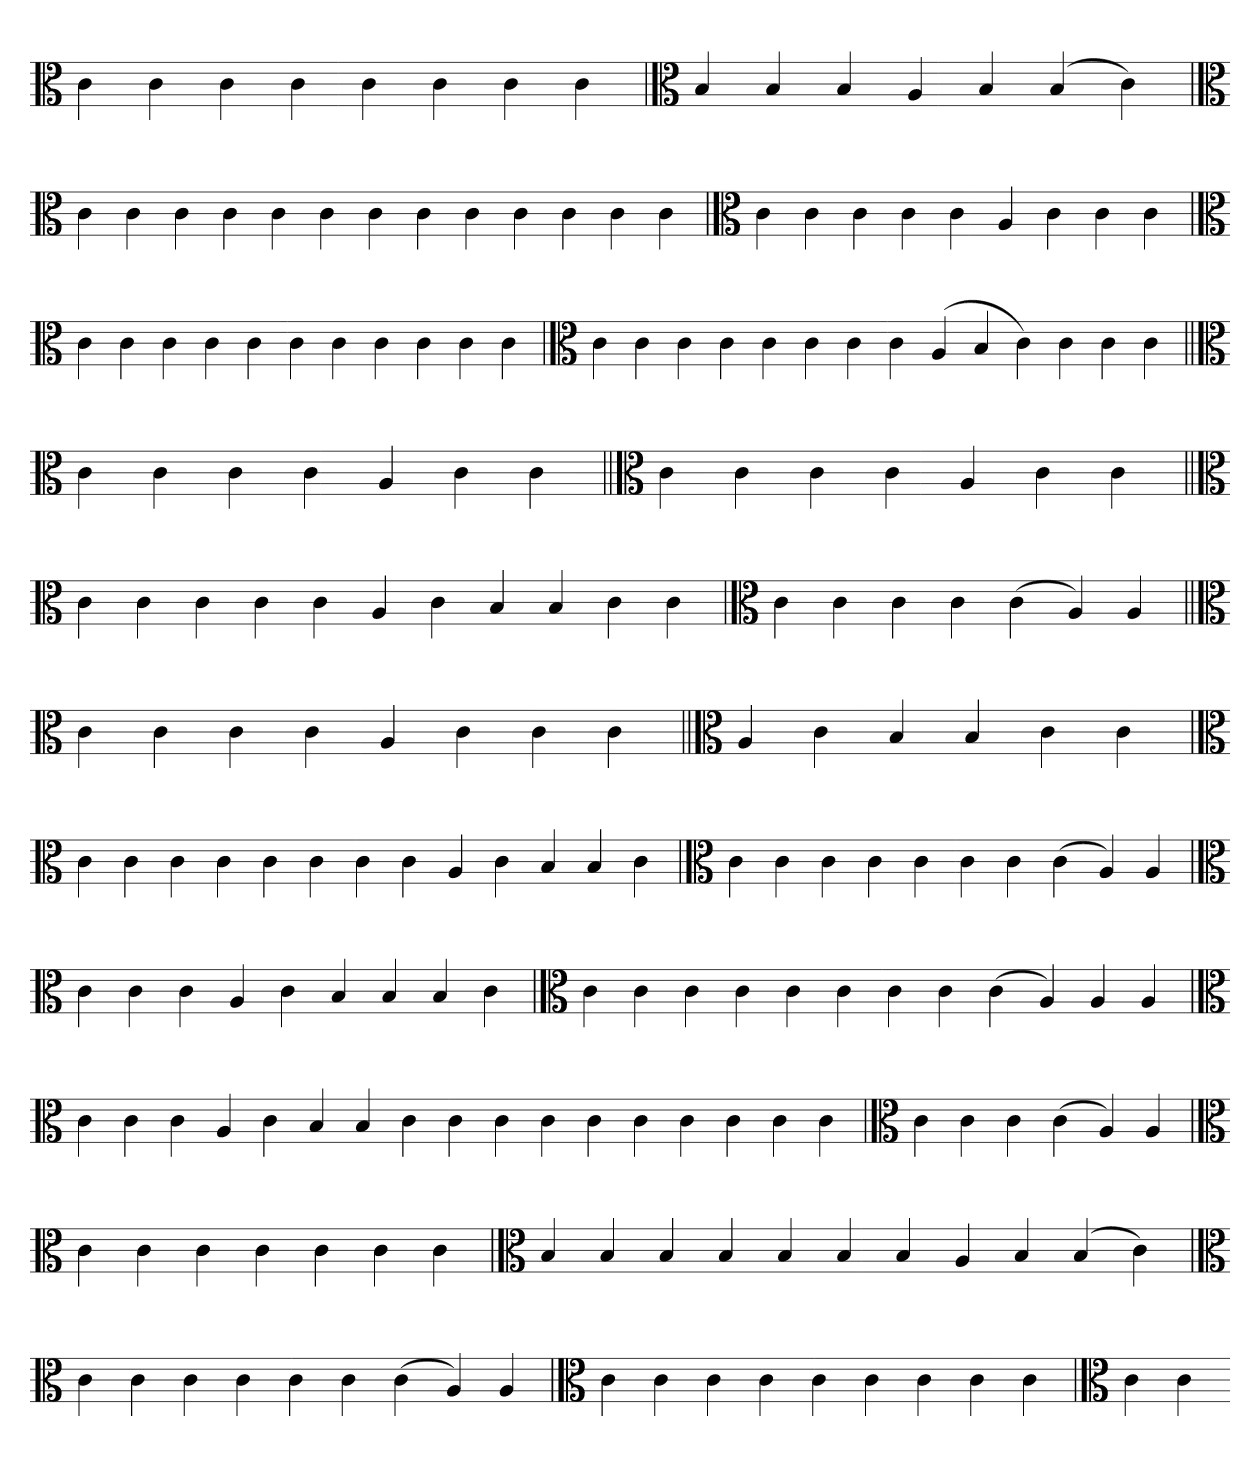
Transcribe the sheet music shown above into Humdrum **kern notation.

**kern
*part1
*staff1
*clefC3
=
4c
4c
4c
4c
4c
4c
4c
4c
=`
*clefC3
4B
4B
4B
4A
4B
(4B
4c)
=
*clefC3
4c
4c
4c
4c
4c
4c
4c
4c
4c
4c
4c
4c
4c
=`
*clefC3
4c
4c
4c
4c
4c
4A
4c
4c
4c
=
*clefC3
4c
4c
4c
4c
4c
4c
4c
4c
4c
4c
4c
=`
*clefC3
4c
4c
4c
4c
4c
4c
4c
4c
(4A
4B
4c)
4c
4c
4c
=||
*clefC3
4c
4c
4c
4c
4A
4c
4c
=||
*clefC3
4c
4c
4c
4c
4A
4c
4c
=||
*clefC3
4c
4c
4c
4c
4c
4A
4c
4B
4B
4c
4c
=`
*clefC3
4c
4c
4c
4c
(4c
4A)
4A
=||
*clefC3
4c
4c
4c
4c
4A
4c
4c
4c
=||
*clefC3
4A
4c
4B
4B
4c
4c
='
*clefC3
4c
4c
4c
4c
4c
4c
4c
4c
4A
4c
4B
4B
4c
='
*clefC3
4c
4c
4c
4c
4c
4c
4c
(4c
4A)
4A
=
*clefC3
4c
4c
4c
4A
4c
4B
4B
4B
4c
=
*clefC3
4c
4c
4c
4c
4c
4c
4c
4c
(4c
4A)
4A
4A
=
*clefC3
4c
4c
4c
4A
4c
4B
4B
4c
4c
4c
4c
4c
4c
4c
4c
4c
4c
='
*clefC3
4c
4c
4c
(4c
4A)
4A
=
*clefC3
4c
4c
4c
4c
4c
4c
4c
='
*clefC3
4B
4B
4B
4B
4B
4B
4B
4A
4B
(4B
4c)
=
*clefC3
4c
4c
4c
4c
4c
4c
(4c
4A)
4A
=
*clefC3
4c
4c
4c
4c
4c
4c
4c
4c
4c
='
*clefC3
4c
4c
=-
*-
